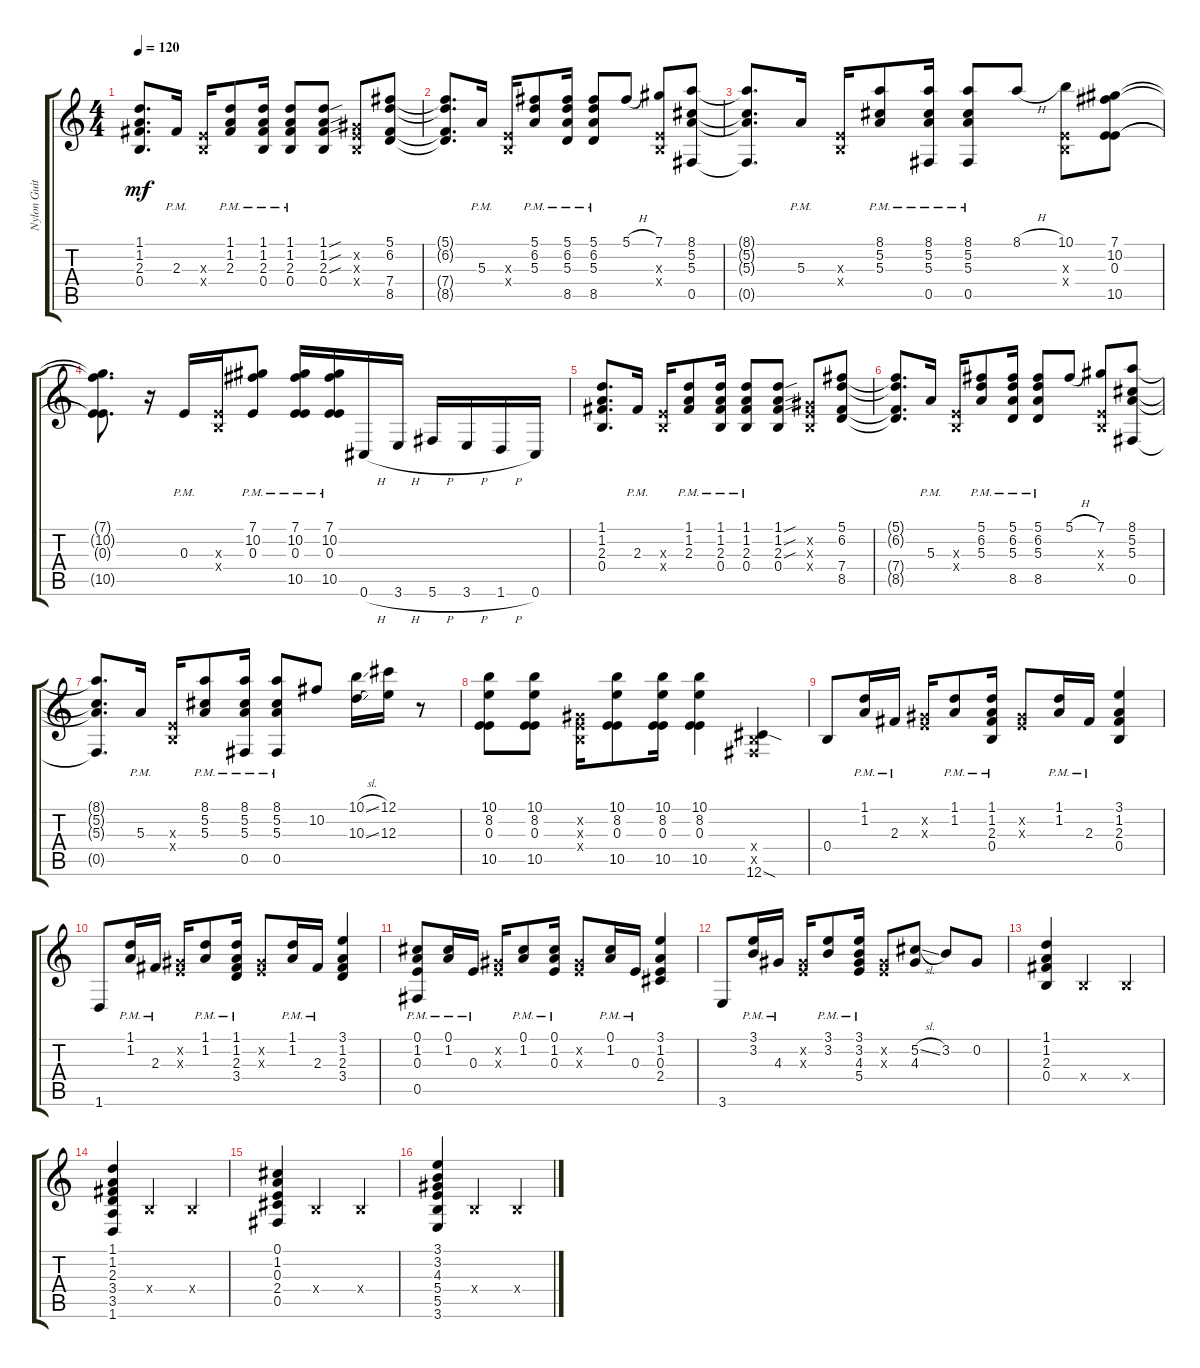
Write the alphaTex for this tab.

\track ("Nylon Guitar" "Nylon Guit") {instrument acousticguitarnylon}
\staff {score tabs}
\tuning (Db4 Ab3 E3 B2 Gb2 Db2) {hide}
\ts (4 4)
\tempo 120
\clef g2
\ks c
(1.1 1.2 2.3 0.4).8{d dy mf} 2.3{pm}.16 (0.3{x} 0.4{x}).16 (1.1{pm} 1.2{pm} 2.3{pm}).8 (1.1{pm} 1.2{pm} 2.3{pm} 0.4{pm}).16 (1.1{pm} 1.2{pm} 2.3{pm} 0.4{pm}).8 (1.1{sou} 1.2{sou} 2.3{sou} 0.4).8 (0.2{x} 0.3{x} 0.4{x}).8 (5.1 6.2 7.4 8.5).8 |
(5.1{t} 6.2{t} 7.4{t} 8.5{t}).8{d} 5.3{pm}.16 (0.3{x} 0.4{x}).16 (5.1{pm} 6.2{pm} 5.3{pm}).8 (5.1{pm} 6.2{pm} 5.3{pm} 8.5{pm}).16 (5.1{pm} 6.2{pm} 5.3{pm} 8.5{pm}).8 5.1{h}.8 (7.1 0.3{x} 0.4{x}).8 (8.1 5.2 5.3 0.5).8 |
(8.1{t} 5.2{t} 5.3{t} 0.5{t}).8{d} 5.3{pm}.16 (0.3{x} 0.4{x}).16 (8.1{pm} 5.2{pm} 5.3{pm}).8 (8.1 5.2{pm} 5.3{pm} 0.5{pm}).16 (8.1{pm} 5.2{pm} 5.3{pm} 0.5{pm}).8 8.1{h}.8 (10.1 0.3{x} 0.4{x}).8 (7.1 10.2 0.3 10.5).8 |
(7.1{t} 10.2{t} 0.3{t} 10.5{t}).8{d} r.16 0.3{pm}.16 (0.3{x} 0.4{x}).16 (7.1{pm} 10.2{pm} 0.3{pm}).8 (7.1{pm} 10.2{pm} 0.3{pm} 10.5{pm}).16 (7.1{pm} 10.2{pm} 0.3{pm} 10.5{pm}).16 0.6{h}.16 3.6{h}.16 5.6{h}.16 3.6{h}.16 1.6{h}.16 0.6.16 |
(1.1 1.2 2.3 0.4).8{d} 2.3{pm}.16 (0.3{x} 0.4{x}).16 (1.1{pm} 1.2{pm} 2.3{pm}).8 (1.1{pm} 1.2{pm} 2.3{pm} 0.4{pm}).16 (1.1{pm} 1.2{pm} 2.3{pm} 0.4{pm}).8 (1.1{sou} 1.2{sou} 2.3{sou} 0.4).8 (0.2{x} 0.3{x} 0.4{x}).8 (5.1 6.2 7.4 8.5).8 |
(5.1{t} 6.2{t} 7.4{t} 8.5{t}).8{d} 5.3{pm}.16 (0.3{x} 0.4{x}).16 (5.1{pm} 6.2{pm} 5.3{pm}).8 (5.1{pm} 6.2{pm} 5.3{pm} 8.5{pm}).16 (5.1{pm} 6.2{pm} 5.3{pm} 8.5{pm}).8 5.1{h}.8 (7.1 0.3{x} 0.4{x}).8 (8.1 5.2 5.3 0.5).8 |
(8.1{t} 5.2{t} 5.3{t} 0.5{t}).8{d} 5.3{pm}.16 (0.3{x} 0.4{x}).16 (8.1{pm} 5.2{pm} 5.3{pm}).8 (8.1 5.2{pm} 5.3{pm} 0.5{pm}).16 (8.1{pm} 5.2{pm} 5.3{pm} 0.5{pm}).8 10.2.8 (10.1{sl} 10.3{sl}).16 (12.1 12.3).16 r.8 |
(10.1 8.2 0.3 10.5).8 (10.1 8.2 0.3 10.5).8 (0.2{x} 0.3{x} 0.4{x}).16 (10.1 8.2 0.3 10.5).8 (10.1 8.2 0.3 10.5).16 (10.1 8.2 0.3 10.5).4 (0.4{x} 0.5{x} 12.6{sod}).4 |
0.4.8 (1.1{pm} 1.2{pm}).16 2.3{pm}.16 (0.2{x} 0.3{x}).16 (1.1{pm} 1.2{pm}).8 (1.1{pm} 1.2{pm} 2.3{pm} 0.4{pm}).16 (0.2{x} 0.3{x}).8 (1.1{pm} 1.2{pm}).16 2.3{pm}.16 (3.1 1.2 2.3 0.4).4 |
1.6.8 (1.1{pm} 1.2{pm}).16 2.3{pm}.16 (0.2{x} 0.3{x}).16 (1.1{pm} 1.2{pm}).8 (1.1{pm} 1.2{pm} 2.3{pm} 3.4{pm}).16 (0.2{x} 0.3{x}).8 (1.1{pm} 1.2{pm}).16 2.3{pm}.16 (3.1 1.2 2.3 3.4).4 |
(0.1{pm} 1.2 0.3 0.5).8 (0.1{pm} 1.2{pm}).16 0.3{pm}.16 (0.2{x} 0.3{x}).16 (0.1{pm} 1.2{pm}).8 (0.1{pm} 1.2{pm} 0.3{pm}).16 (0.2{x} 0.3{x}).8 (0.1{pm} 1.2{pm}).16 0.3{pm}.16 (3.1 1.2 0.3 2.4).4 |
3.6.8 (3.1{pm} 3.2{pm}).16 4.3{pm}.16 (0.2{x} 0.3{x}).16 (3.1{pm} 3.2{pm}).8 (3.1{pm} 3.2{pm} 4.3{pm} 5.4{pm}).16 (0.2{x} 0.3{x}).8 (5.2{sl} 4.3).8 3.2.8 0.2.8 |
(1.1 1.2 2.3 0.4).4 0.4{x}.2 0.4{x}.4 |
(1.1 1.2 2.3 3.4 3.5 1.6).4 0.4{x}.2 0.4{x}.4 |
(0.1 1.2 0.3 2.4 0.5).4 0.4{x}.2 0.4{x}.4 |
(3.1 3.2 4.3 5.4 5.5 3.6).4 0.4{x}.2 0.4{x}.4
